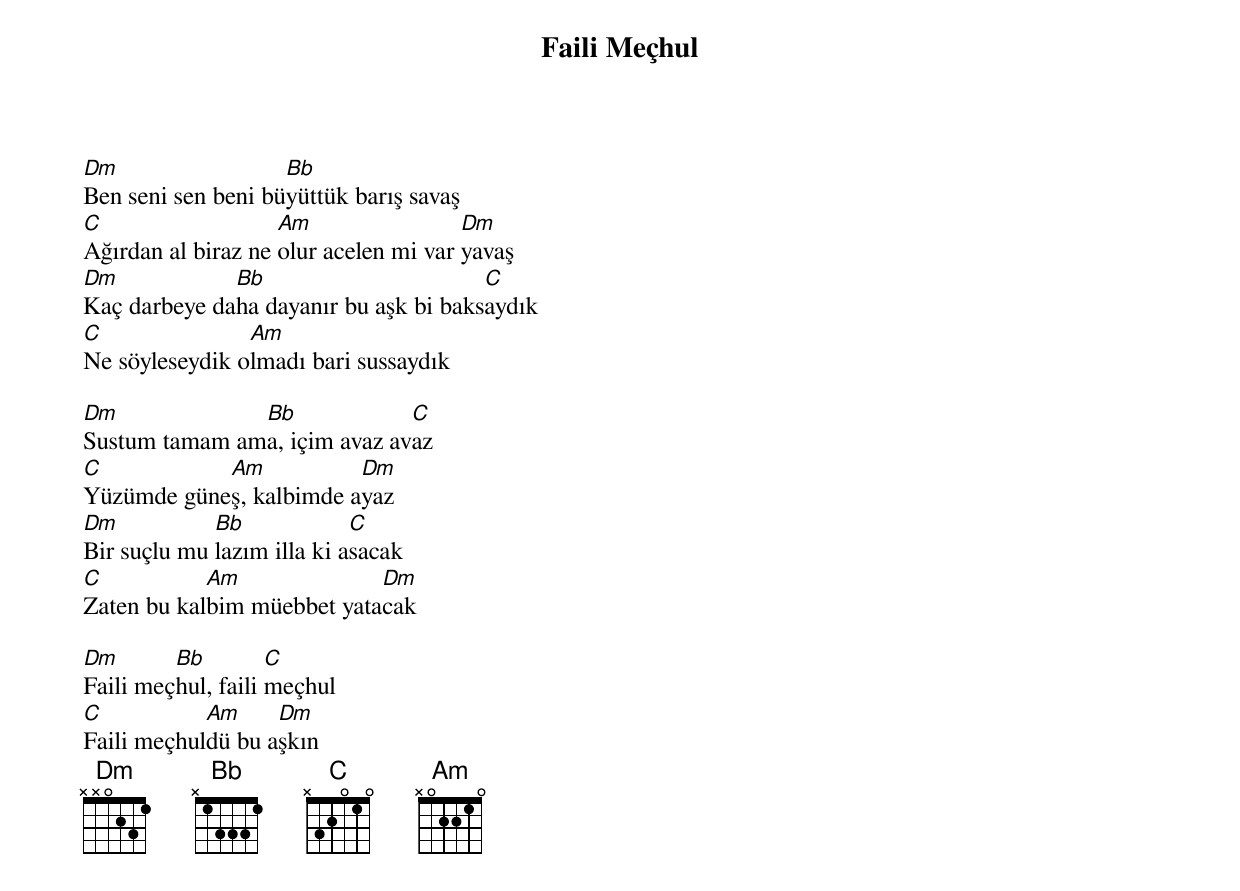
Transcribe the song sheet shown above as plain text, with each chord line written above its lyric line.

{title: Faili Meçhul}
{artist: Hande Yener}

Dm                  Bb
Ben seni sen beni büyüttük barış savaş
C                   Am                 Dm
Ağırdan al biraz ne olur acelen mi var yavaş
Dm            Bb                       C
Kaç darbeye daha dayanır bu aşk bi baksaydık
C               Am
Ne söyleseydik olmadı bari sussaydık

Dm             Bb             C
Sustum tamam ama, içim avaz avaz
C           Am           Dm
Yüzümde güneş, kalbimde ayaz
Dm           Bb             C
Bir suçlu mu lazım illa ki asacak
C           Am              Dm
Zaten bu kalbim müebbet yatacak

Dm       Bb         C
Faili meçhul, faili meçhul
C           Am     Dm
Faili meçhuldü bu aşkın
